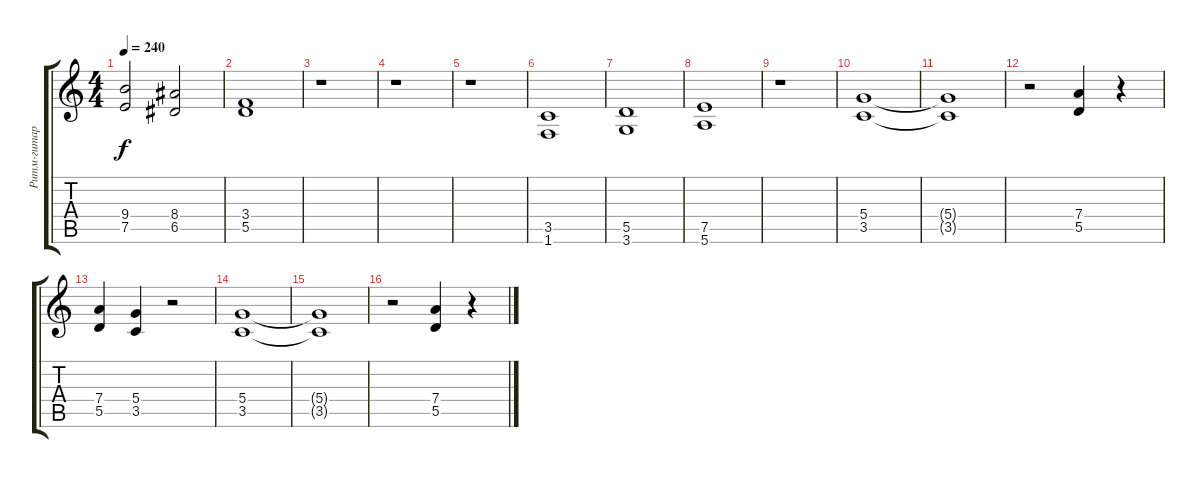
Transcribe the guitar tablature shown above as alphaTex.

\track ("Ритм-гитара(акцент)" "Ритм-гитар") {instrument overdrivenguitar}
\staff {score tabs}
\tuning (E4 B3 G3 D3 A2 E2) {hide}
\ts (4 4)
\tempo 240
\clef g2
\ks c
(9.4 7.5).2{dy f} (8.4 6.5).2 |
(3.4 5.5).1 |
r.1 |
r.1 |
r.1 |
(3.5 1.6).1 |
(5.5 3.6).1 |
(7.5 5.6).1 |
r.1 |
(5.4 3.5).1 |
(5.4{t} 3.5{t}).1 |
r.2 (7.4 5.5).4 r.4 |
(7.4 5.5).4 (5.4 3.5).4 r.2 |
(5.4 3.5).1 |
(5.4{t} 3.5{t}).1 |
r.2 (7.4 5.5).4 r.4
